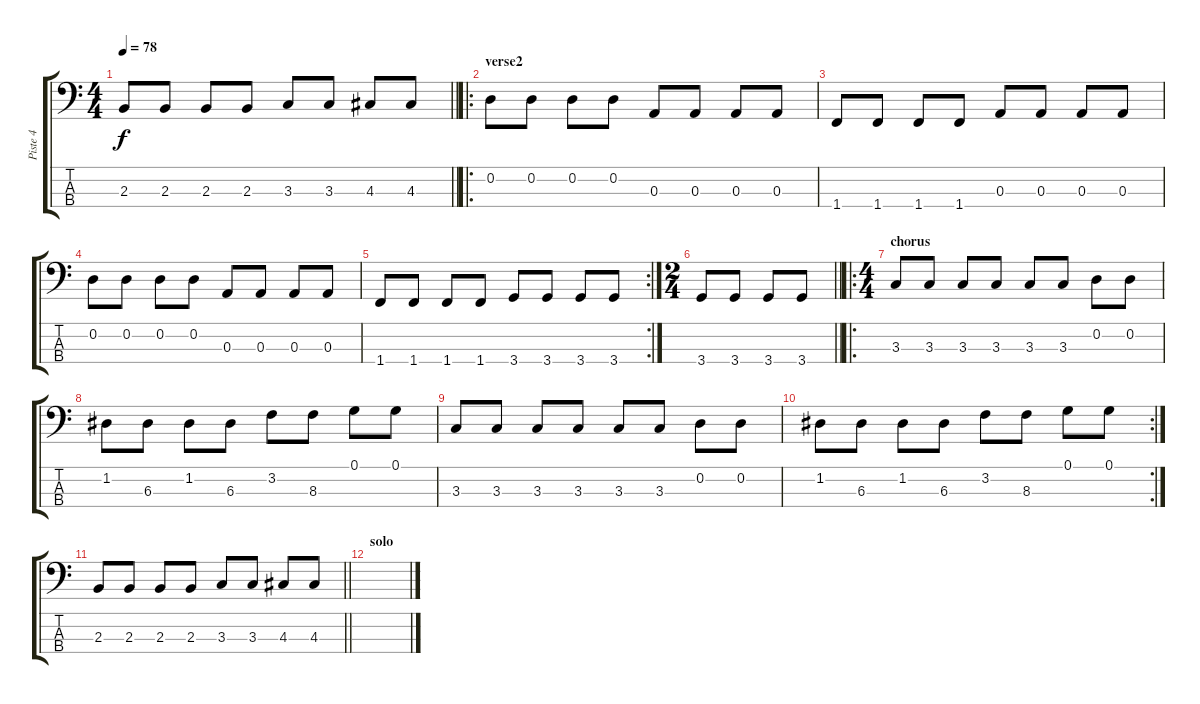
\track ("Piste 4" "Piste 4") {instrument electricbassfinger}
\staff {score tabs}
\tuning (G2 D2 A1 E1) {hide}
\ts (4 4)
\tempo 78
\clef f4
\barLineRight lightlight
\ks c
2.3.8{dy f} 2.3.8 2.3.8 2.3.8 3.3.8 3.3.8 4.3.8 4.3.8 |
\ro
\section ("" "verse2")
0.2.8 0.2.8 0.2.8 0.2.8 0.3.8 0.3.8 0.3.8 0.3.8 |
1.4.8 1.4.8 1.4.8 1.4.8 0.3.8 0.3.8 0.3.8 0.3.8 |
0.2.8 0.2.8 0.2.8 0.2.8 0.3.8 0.3.8 0.3.8 0.3.8 |
\rc 2
1.4.8 1.4.8 1.4.8 1.4.8 3.4.8 3.4.8 3.4.8 3.4.8 |
\ts (2 4)
\barLineRight lightlight
3.4.8 3.4.8 3.4.8 3.4.8 |
\ro
\ts (4 4)
\section ("" "chorus")
3.3.8 3.3.8 3.3.8 3.3.8 3.3.8 3.3.8 0.2.8 0.2.8 |
1.2.8 6.3.8 1.2.8 6.3.8 3.2.8 8.3.8 0.1.8 0.1.8 |
3.3.8 3.3.8 3.3.8 3.3.8 3.3.8 3.3.8 0.2.8 0.2.8 |
\rc 2
1.2.8 6.3.8 1.2.8 6.3.8 3.2.8 8.3.8 0.1.8 0.1.8 |
\barLineRight lightlight
2.3.8 2.3.8 2.3.8 2.3.8 3.3.8 3.3.8 4.3.8 4.3.8 |
\section ("" "solo")
